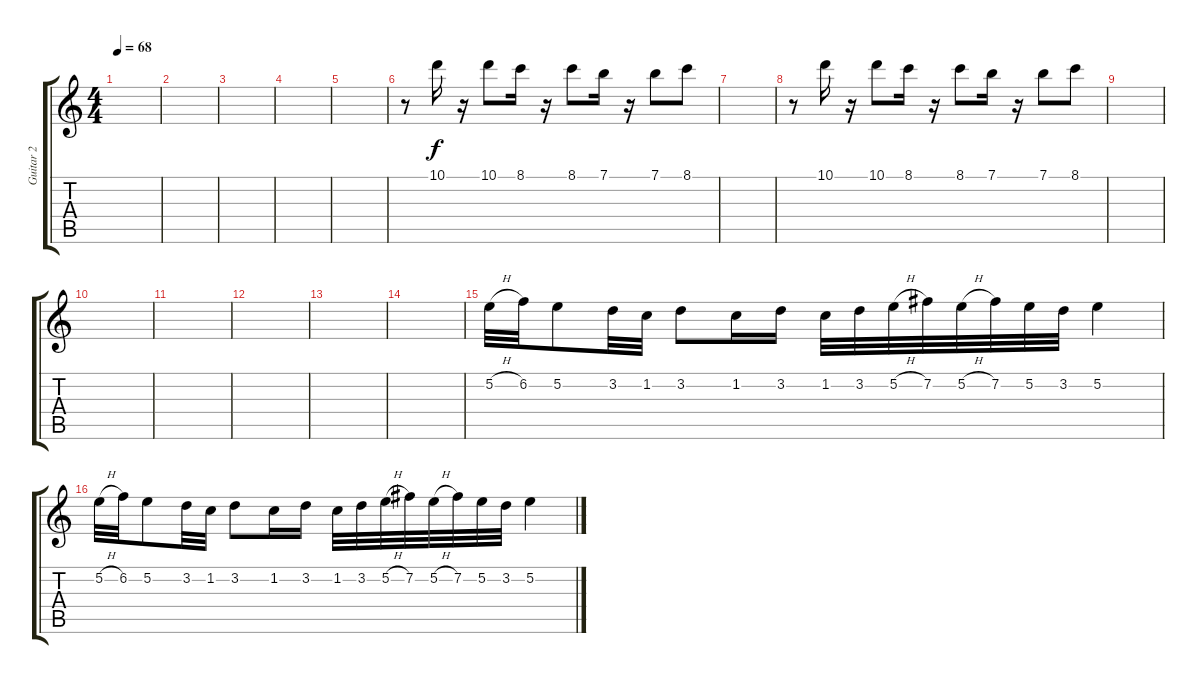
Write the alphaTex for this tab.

\track ("Guitar 2" "Guitar 2") {instrument distortionguitar}
\staff {score tabs}
\tuning (E4 B3 G3 D3 A2 E2) {hide}
\ts (4 4)
\tempo 68
\clef g2
\ks c
|
|
|
|
|
r.8 10.1.16 r.16 10.1.8 8.1.16 r.16 8.1.8 7.1.16 r.16 7.1.8 8.1.8 |
|
r.8 10.1.16 r.16 10.1.8 8.1.16 r.16 8.1.8 7.1.16 r.16 7.1.8 8.1.8 |
\section ("" "")
|
|
|
|
|
|
5.2{h}.32 6.2.32 5.2.8 3.2.32 1.2.32 3.2.8 1.2.16 3.2.16 1.2.32 3.2.32 5.2{h}.32 7.2.32 5.2{h}.32 7.2.32 5.2.32 3.2.32 5.2.4 |
5.2{h}.32 6.2.32 5.2.8 3.2.32 1.2.32 3.2.8 1.2.16 3.2.16 1.2.32 3.2.32 5.2{h}.32 7.2.32 5.2{h}.32 7.2.32 5.2.32 3.2.32 5.2.4
